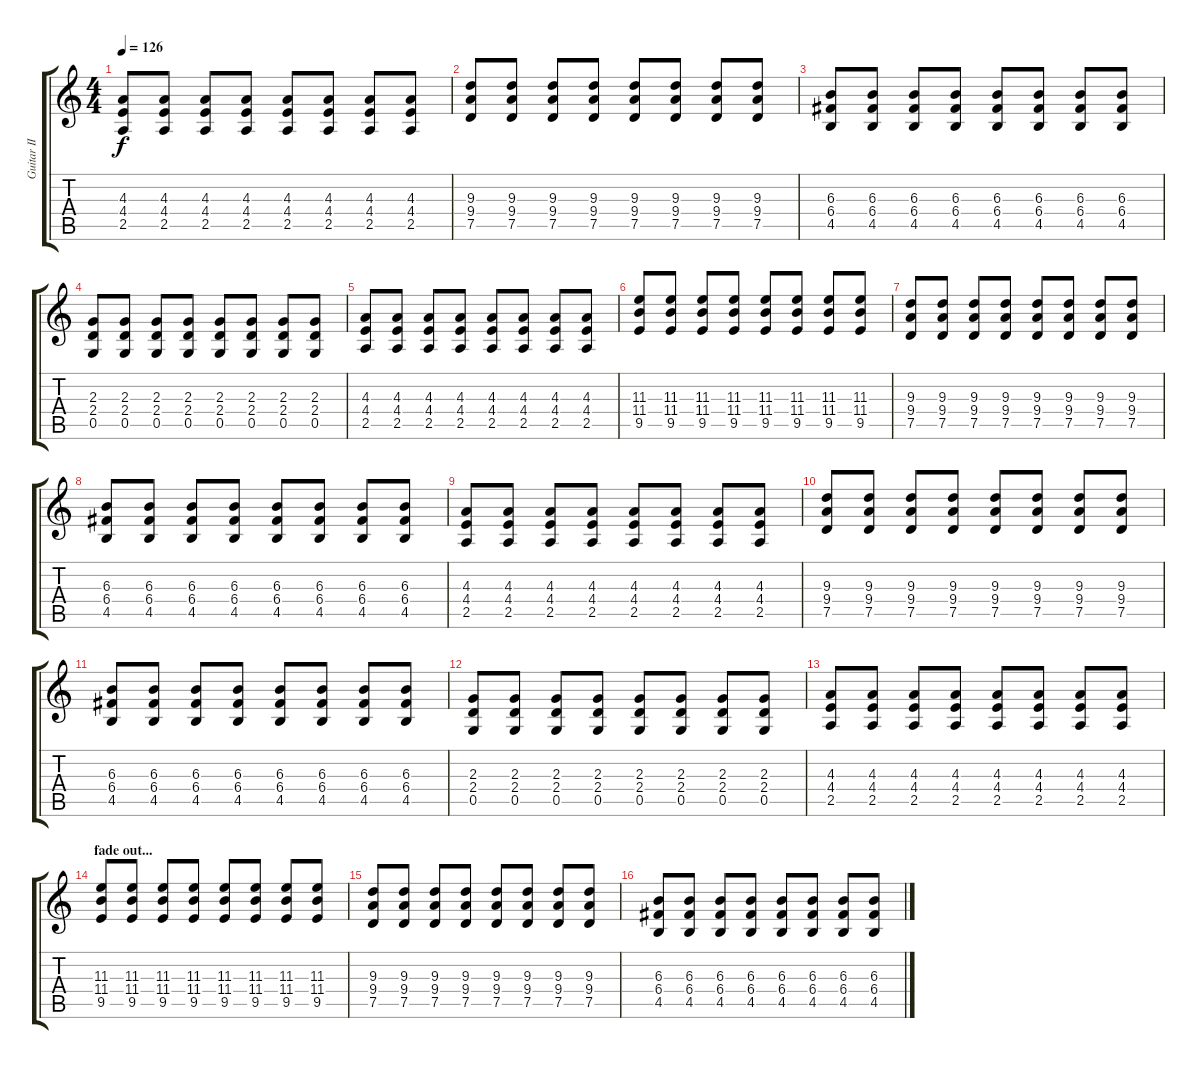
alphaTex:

\track ("Guitar II" "Guitar II") {instrument distortionguitar}
\staff {score tabs}
\tuning (D4 A3 F3 C3 G2 D2) {hide}
\ts (4 4)
\tempo 126
\clef g2
\ks c
(4.3 4.4 2.5).8{dy f} (4.3 4.4 2.5).8 (4.3 4.4 2.5).8 (4.3 4.4 2.5).8 (4.3 4.4 2.5).8 (4.3 4.4 2.5).8 (4.3 4.4 2.5).8 (4.3 4.4 2.5).8 |
(9.3 9.4 7.5).8 (9.3 9.4 7.5).8 (9.3 9.4 7.5).8 (9.3 9.4 7.5).8 (9.3 9.4 7.5).8 (9.3 9.4 7.5).8 (9.3 9.4 7.5).8 (9.3 9.4 7.5).8 |
(6.3 6.4 4.5).8 (6.3 6.4 4.5).8 (6.3 6.4 4.5).8 (6.3 6.4 4.5).8 (6.3 6.4 4.5).8 (6.3 6.4 4.5).8 (6.3 6.4 4.5).8 (6.3 6.4 4.5).8 |
(2.3 2.4 0.5).8 (2.3 2.4 0.5).8 (2.3 2.4 0.5).8 (2.3 2.4 0.5).8 (2.3 2.4 0.5).8 (2.3 2.4 0.5).8 (2.3 2.4 0.5).8 (2.3 2.4 0.5).8 |
(4.3 4.4 2.5).8 (4.3 4.4 2.5).8 (4.3 4.4 2.5).8 (4.3 4.4 2.5).8 (4.3 4.4 2.5).8 (4.3 4.4 2.5).8 (4.3 4.4 2.5).8 (4.3 4.4 2.5).8 |
(11.3 11.4 9.5).8 (11.3 11.4 9.5).8 (11.3 11.4 9.5).8 (11.3 11.4 9.5).8 (11.3 11.4 9.5).8 (11.3 11.4 9.5).8 (11.3 11.4 9.5).8 (11.3 11.4 9.5).8 |
(9.3 9.4 7.5).8 (9.3 9.4 7.5).8 (9.3 9.4 7.5).8 (9.3 9.4 7.5).8 (9.3 9.4 7.5).8 (9.3 9.4 7.5).8 (9.3 9.4 7.5).8 (9.3 9.4 7.5).8 |
(6.3 6.4 4.5).8 (6.3 6.4 4.5).8 (6.3 6.4 4.5).8 (6.3 6.4 4.5).8 (6.3 6.4 4.5).8 (6.3 6.4 4.5).8 (6.3 6.4 4.5).8 (6.3 6.4 4.5).8 |
(4.3 4.4 2.5).8 (4.3 4.4 2.5).8 (4.3 4.4 2.5).8 (4.3 4.4 2.5).8 (4.3 4.4 2.5).8 (4.3 4.4 2.5).8 (4.3 4.4 2.5).8 (4.3 4.4 2.5).8 |
(9.3 9.4 7.5).8 (9.3 9.4 7.5).8 (9.3 9.4 7.5).8 (9.3 9.4 7.5).8 (9.3 9.4 7.5).8 (9.3 9.4 7.5).8 (9.3 9.4 7.5).8 (9.3 9.4 7.5).8 |
(6.3 6.4 4.5).8 (6.3 6.4 4.5).8 (6.3 6.4 4.5).8 (6.3 6.4 4.5).8 (6.3 6.4 4.5).8 (6.3 6.4 4.5).8 (6.3 6.4 4.5).8 (6.3 6.4 4.5).8 |
(2.3 2.4 0.5).8 (2.3 2.4 0.5).8 (2.3 2.4 0.5).8 (2.3 2.4 0.5).8 (2.3 2.4 0.5).8 (2.3 2.4 0.5).8 (2.3 2.4 0.5).8 (2.3 2.4 0.5).8 |
(4.3 4.4 2.5).8 (4.3 4.4 2.5).8 (4.3 4.4 2.5).8 (4.3 4.4 2.5).8 (4.3 4.4 2.5).8 (4.3 4.4 2.5).8 (4.3 4.4 2.5).8 (4.3 4.4 2.5).8 |
\section ("" "fade out...")
(11.3 11.4 9.5).8 (11.3 11.4 9.5).8 (11.3 11.4 9.5).8 (11.3 11.4 9.5).8 (11.3 11.4 9.5).8 (11.3 11.4 9.5).8 (11.3 11.4 9.5).8 (11.3 11.4 9.5).8 |
(9.3 9.4 7.5).8 (9.3 9.4 7.5).8 (9.3 9.4 7.5).8 (9.3 9.4 7.5).8 (9.3 9.4 7.5).8 (9.3 9.4 7.5).8 (9.3 9.4 7.5).8 (9.3 9.4 7.5).8 |
(6.3 6.4 4.5).8 (6.3 6.4 4.5).8 (6.3 6.4 4.5).8 (6.3 6.4 4.5).8 (6.3 6.4 4.5).8 (6.3 6.4 4.5).8 (6.3 6.4 4.5).8 (6.3 6.4 4.5).8
